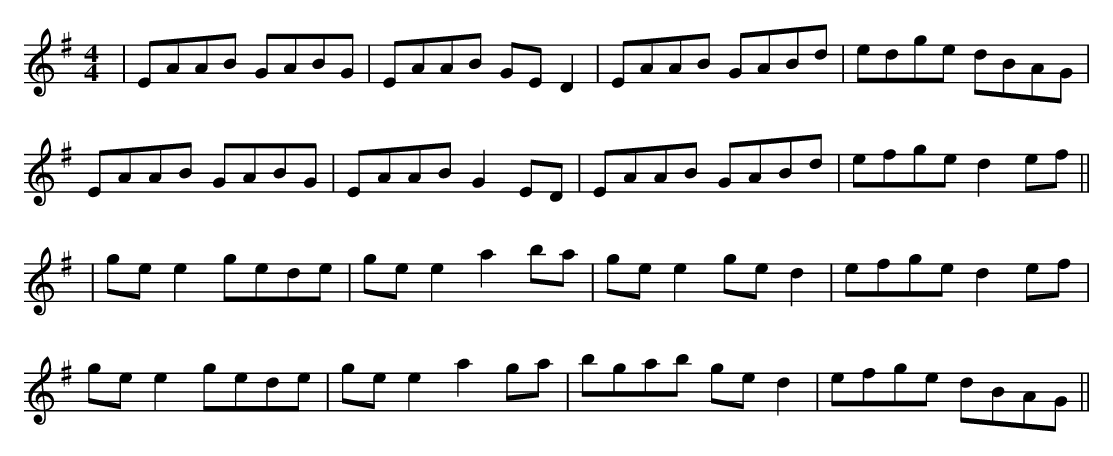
X:1
M:4/4
K:G
|EAAB GABG|EAAB GE D2|EAAB GABd|edge dBAG|
EAAB GABG|EAAB G2 ED|EAAB GABd|efge d2 ef||
|ge e2 gede|ge e2 a2 ba|ge e2 ge d2|efge d2 ef|
ge e2 gede|ge e2 a2 ga|bgab ge d2|efge dBAG||
